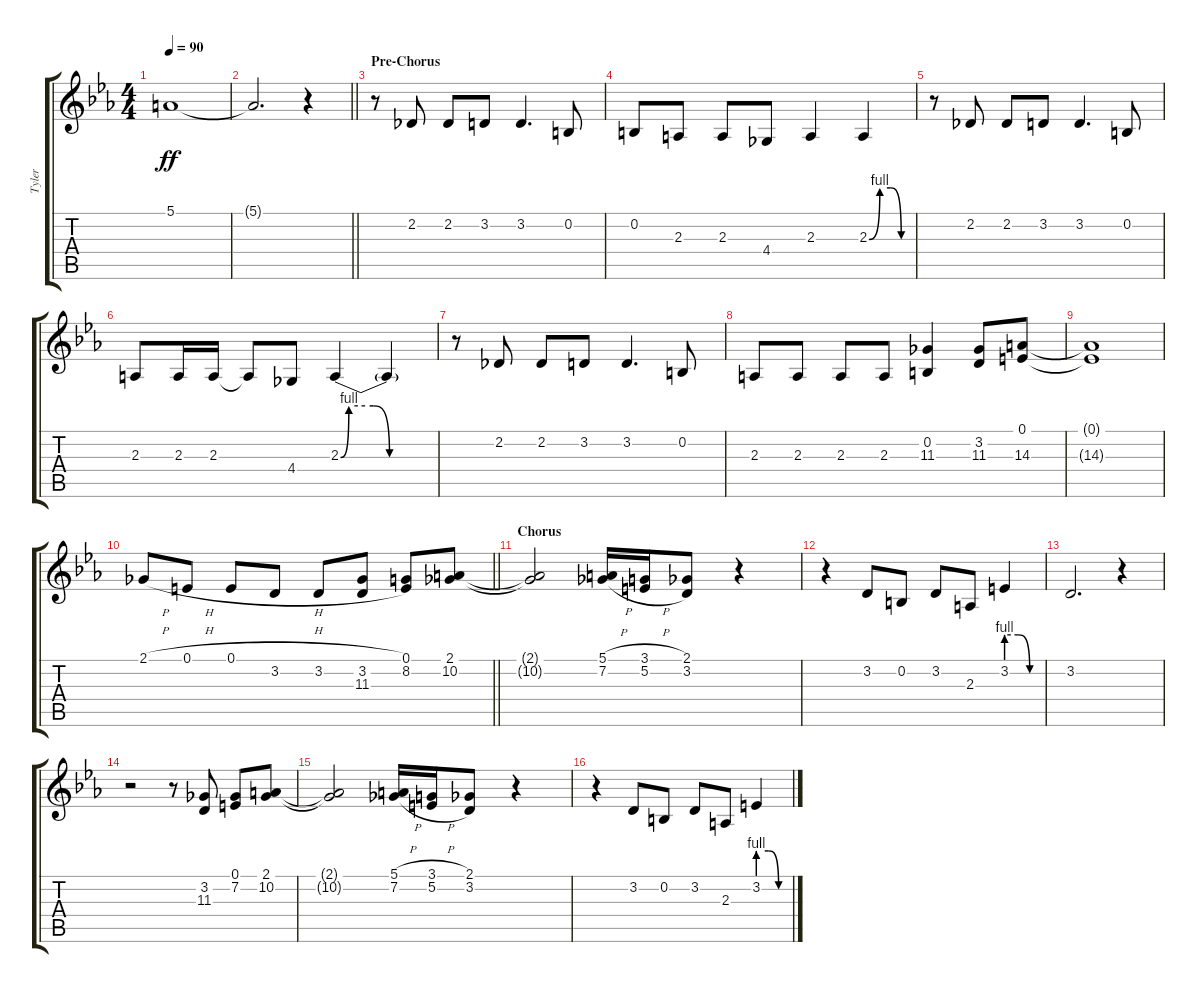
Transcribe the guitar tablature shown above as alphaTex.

\track ("Tyler" "Tyler") {instrument lead2sawtooth}
\staff {score tabs}
\tuning (E4 B3 G3 D3 A2 E2) {hide}
\ts (4 4)
\tempo 90
\clef g2
\ks eb
5.1{t}.1{dy ff} |
\barLineRight lightlight
5.1{t}.2{d} r.4 |
\section ("" "Pre-Chorus")
r.8 2.2.8 2.2.8 3.2.8 3.2.4{d} 0.2.8 |
0.2.8 2.3.8 2.3.8 4.4.8 2.3.4 2.3{be (custom 0 0 15 4 30 4 45 0 60 0)}.4 |
r.8 2.2.8 2.2.8 3.2.8 3.2.4{d} 0.2.8 |
2.3.8 2.3.16 2.3.16 2.3{t}.8 4.4.8 2.3{be (custom 0 0 5 4 15 4 20 4 30 0 45 0 60 0)}.4 2.3{t}.4 |
r.8 2.2.8 2.2.8 3.2.8 3.2.4{d} 0.2.8 |
2.3.8 2.3.8 2.3.8 2.3.8 (0.2 11.3).4 (3.2 11.3).8 (0.1 14.3).8 |
(0.1{t} 14.3{t}).1 |
\barLineRight lightlight
2.1{h}.8 0.1{h}.8 0.1{h}.8 3.2.8 3.2.8 (3.2 11.3).8 (0.1 8.2).8 (2.1 10.2).8 |
\section ("" "Chorus")
(2.1{t} 10.2{t}).2 (5.1{h} 7.2{h}).16 (3.1{h} 5.2{h}).16 (2.1 3.2).8 r.4 |
r.4 3.2.8 0.2.8 3.2.8 2.3.8 3.2{be (custom 0 4 20 4 40 0 60 0)}.4 |
3.2.2{d} r.4 |
r.2 r.8 (3.2 11.3).8 (0.1 7.2).8 (2.1 10.2).8 |
(2.1{t} 10.2{t}).2 (5.1{h} 7.2{h}).16 (3.1{h} 5.2{h}).16 (2.1 3.2).8 r.4 |
r.4 3.2.8 0.2.8 3.2.8 2.3.8 3.2{be (custom 0 4 20 4 40 0 60 0)}.4
